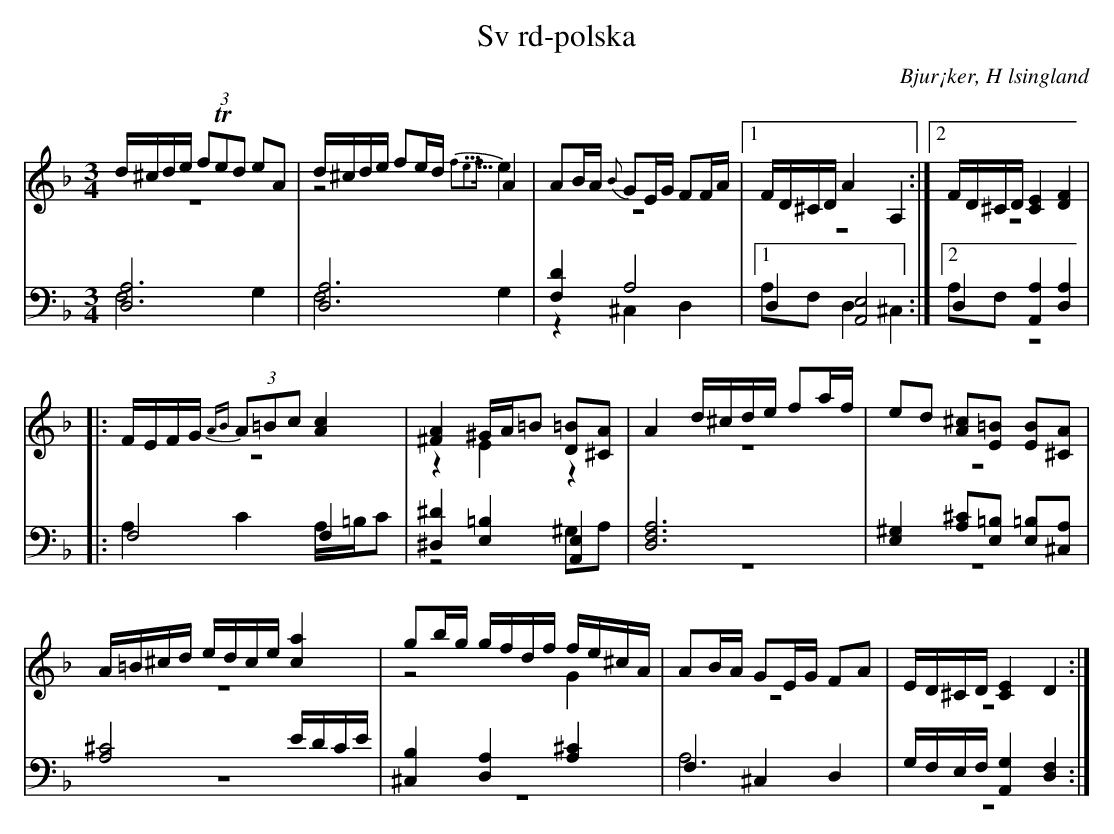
X:1
T: Sv rd-polska
O: Bjur¡ker, H lsingland
M: 3/4
L: 1/8
K: Dm
V:1
V:2 merge
V:3
V:4 merge
V:1
d/^c/d/e/ (3fTed eA|d/^c/d/e/ fe/d/ A2|AB/A/ {B}GE/G/ FF/A/|1 F/D/^C/D/ A2 A,2:|2 F/D/^C/D/ [C2E2] [D2F2]|
|:F/E/F/G/ (3{AB}A=Bc [A2c2]|[^F2A2] ^G/A/=B [D=B][^CA]|A2 d/^c/d/e/ fa/f/|ed [A^c][E=B] [EB][^CA]|
A/=B/^c/d/ e/d/c/e/ [c2a2]|gb/g/ g/f/d/f/ f/e/^c/A/|AB/A/ GE/G/ FA|E/D/^C/D/ [C2E2] D2:|
V:2
z6|z4 {f5/4e5/4f}e2|z6|1 z6:|2 z6|
|:z6|z2 E2 z2|z6|z6|
z6|z4 G2|z6|z6:|
V:3 clef=bass
[D,6A,6]|[D,6A,6]|[F,2D2] A,4|1 D,2 [A,,4E,4]:|2 D,2 [A,,2A,2] [D,2A,2]|
|:F,4 F,2|[^D,2^D2] [E,2=B,2] [A,,2E,2]|[D,6F,6A,6]|[E,2^G,2] [A,^C][E,=B,] [E,=B,][^C,A,]|
[A,4^C4] E/D/C/E/|[^C,2B,2]  [D,2A,2] [A,2^C2]|F,2 ^C,2 D,2|G,/F,/E,/F,/ [A,,2G,2] [D,2F,2]:|
V:4 clef=bass
F,4 G,2|F,4 G,2|z2 ^C,2 D,2|1 A,F, D,2 ^C,2:|2 A,F,  z4|
|:A,2 C2 A,/=B,/C|z4 ^G,A,|z6|z6|
z6|z6|A,6|z6:|
